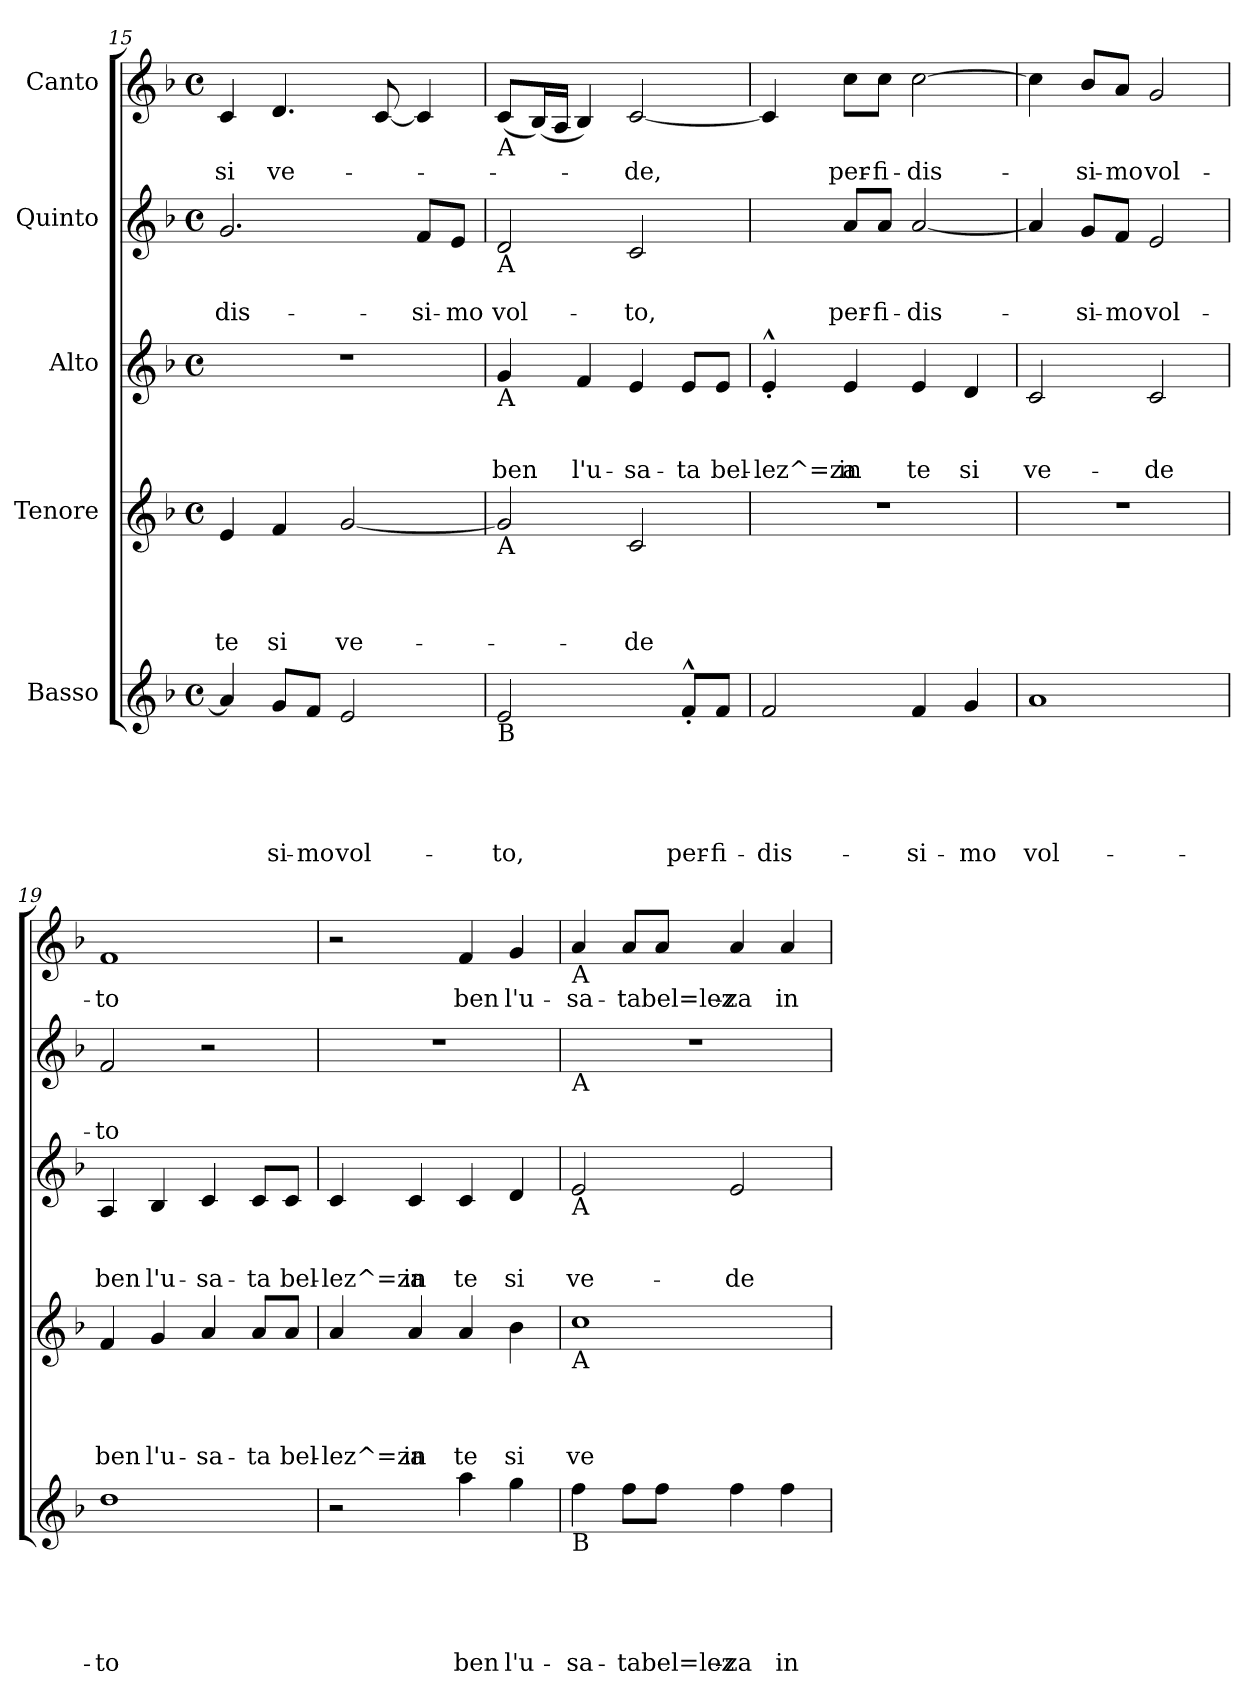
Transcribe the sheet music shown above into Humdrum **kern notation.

**kern	**text	**text	**text	**text	**text	**kern	**text	**text	**text	**text	**kern	**text	**text	**text	**kern	**text	**text	**kern	**text
*part5	*part5	*part5	*part5	*part5	*part5	*part4	*part4	*part4	*part4	*part4	*part3	*part3	*part3	*part3	*part2	*part2	*part2	*part1	*part1
*staff5	*staff5	*staff5	*staff5	*staff5	*staff5	*staff4	*staff4	*staff4	*staff4	*staff4	*staff3	*staff3	*staff3	*staff3	*staff2	*staff2	*staff2	*staff1	*staff1
*I"Basso	*	*	*	*	*	*I"Tenore	*	*	*	*	*I"Alto	*	*	*	*I"Quinto	*	*	*I"Canto	*
*clefG2	*	*	*	*	*	*clefG2	*	*	*	*	*clefG2	*	*	*	*clefG2	*	*	*clefG2	*
*k[b-]	*	*	*	*	*	*k[b-]	*	*	*	*	*k[b-]	*	*	*	*k[b-]	*	*	*k[b-]	*
*F:	*	*	*	*	*	*F:	*	*	*	*	*F:	*	*	*	*F:	*	*	*F:	*
*M4/4	*	*	*	*	*	*M4/4	*	*	*	*	*M4/4	*	*	*	*M4/4	*	*	*M4/4	*
*met(c)	*	*	*	*	*	*met(c)	*	*	*	*	*met(c)	*	*	*	*met(c)	*	*	*met(c)	*
=15	=15	=15	=15	=15	=15	=15	=15	=15	=15	=15	=15	=15	=15	=15	=15	=15	=15	=15	=15
!	!	!	!	!	!	!	!	!	!	!LO:LY:b	!	!	!	!	!	!	!LO:LY:b	!	!LO:LY:b
4a/]	.	.	.	.	.	4e/	.	.	.	te	1r	.	.	.	2.g/	.	-dis-	4c/	si
!	!	!	!	!	!LO:LY:b	!	!	!	!	!LO:LY:b	!	!	!	!	!	!	!	!	!LO:LY:b
8g/L	.	.	.	.	-si-	4f/	.	.	.	si	.	.	.	.	.	.	.	4.d/	ve-
!	!	!	!	!	!LO:LY:b	!	!	!	!	!	!	!	!	!	!	!	!	!	!
8f/J	.	.	.	.	-mo	.	.	.	.	.	.	.	.	.	.	.	.	.	.
!	!	!	!	!	!LO:LY:b	!	!	!	!	!LO:LY:b	!	!	!	!	!	!	!	!	!
2e/	.	.	.	.	vol-	[>2g/	.	.	.	ve-	.	.	.	.	.	.	.	.	.
.	.	.	.	.	.	.	.	.	.	.	.	.	.	.	.	.	.	[>8c/	.
!	!	!	!	!	!	!	!	!	!	!	!	!	!	!	!	!	!LO:LY:b	!	!
.	.	.	.	.	.	.	.	.	.	.	.	.	.	.	8f/L	.	-si-	4c/]	.
!	!	!	!	!	!	!	!	!	!	!	!	!	!	!	!	!	!LO:LY:b	!	!
.	.	.	.	.	.	.	.	.	.	.	.	.	.	.	8e/J	.	-mo	.	.
!!LO:PB:g=z
=16	=16	=16	=16	=16	=16	=16	=16	=16	=16	=16	=16	=16	=16	=16	=16	=16	=16	=16	=16
!	!	!	!	!	!	!	!	!	!	!	!	!	!	!	!	!	!	!LO:TX:b:t=A	!
!	!	!	!	!	!	!	!	!	!	!	!	!	!	!	!LO:TX:b:t=A	!	!	!	!
!	!	!	!	!	!	!	!	!	!	!	!LO:TX:b:t=A	!	!	!	!	!	!	!	!
!	!	!	!	!	!	!LO:TX:b:t=A	!	!	!	!	!	!	!	!	!	!	!	!	!
!LO:TX:b:t=B	!	!	!	!	!	!	!	!	!	!	!	!	!	!	!	!	!	!	!
!	!	!	!	!	!LO:LY:b	!	!	!	!	!	!	!	!	!LO:LY:b	!	!	!LO:LY:b	!	!
2e/	.	.	.	.	-to,	2g/]	.	.	.	.	4g/	.	.	ben	2d/	.	vol-	(<8c/L	.
.	.	.	.	.	.	.	.	.	.	.	.	.	.	.	.	.	.	(>16B-/L)	.
.	.	.	.	.	.	.	.	.	.	.	.	.	.	.	.	.	.	16A/JJ	.
!	!	!	!	!	!	!	!	!	!	!	!	!	!	!LO:LY:b	!	!	!	!	!
.	.	.	.	.	.	.	.	.	.	.	4f/	.	.	l'u-	.	.	.	4B-/)	.
!	!	!	!	!	!	!	!	!	!	!LO:LY:b	!	!	!	!LO:LY:b	!	!	!LO:LY:b	!	!LO:LY:b
4ryy	.	.	.	.	.	2c/	.	.	.	-de	4e/	.	.	-sa-	2c/	.	-to,	[<2c/	-de,
!	!	!	!	!	!LO:LY:b	!	!	!	!	!	!	!	!	!LO:LY:b	!	!	!	!	!
8f^^<'</L	.	.	.	.	per-	.	.	.	.	.	8e/L	.	.	-ta	.	.	.	.	.
!	!	!	!	!	!LO:LY:b	!	!	!	!	!	!	!	!	!LO:LY:b	!	!	!	!	!
8f/J	.	.	.	.	-fi-	.	.	.	.	.	8e/J	.	.	bel-	.	.	.	.	.
=17	=17	=17	=17	=17	=17	=17	=17	=17	=17	=17	=17	=17	=17	=17	=17	=17	=17	=17	=17
!	!	!	!	!	!LO:LY:b	!	!	!	!	!	!	!	!	!LO:LY:b	!	!	!	!	!
2f/	.	.	.	.	-dis-	1r	.	.	.	.	4e^^<'</	.	.	-lez^=za	4ryy	.	.	4c/]	.
!	!	!	!	!	!	!	!	!	!	!	!	!	!	!LO:LY:b	!	!	!LO:LY:b	!	!LO:LY:b
.	.	.	.	.	.	.	.	.	.	.	4e/	.	.	in	8a/L	.	per-	8cc\L	per-
!	!	!	!	!	!	!	!	!	!	!	!	!	!	!	!	!	!LO:LY:b	!	!LO:LY:b
.	.	.	.	.	.	.	.	.	.	.	.	.	.	.	8a/J	.	-fi-	8cc\J	-fi-
!	!	!	!	!	!LO:LY:b	!	!	!	!	!	!	!	!	!LO:LY:b	!	!	!LO:LY:b	!	!LO:LY:b
4f/	.	.	.	.	-si-	.	.	.	.	.	4e/	.	.	te	[<2a/	.	-dis-	[>2cc\	-dis-
!	!	!	!	!	!LO:LY:b	!	!	!	!	!	!	!	!	!LO:LY:b	!	!	!	!	!
4g/	.	.	.	.	-mo	.	.	.	.	.	4d/	.	.	si	.	.	.	.	.
=18	=18	=18	=18	=18	=18	=18	=18	=18	=18	=18	=18	=18	=18	=18	=18	=18	=18	=18	=18
!	!	!	!	!	!LO:LY:b	!	!	!	!	!	!	!	!	!LO:LY:b	!	!	!	!	!
1a	.	.	.	.	vol-	1r	.	.	.	.	2c/	.	.	ve-	4a/]	.	.	4cc\]	.
!	!	!	!	!	!	!	!	!	!	!	!	!	!	!	!	!	!LO:LY:b	!	!LO:LY:b
.	.	.	.	.	.	.	.	.	.	.	.	.	.	.	8g/L	.	-si-	8b-/L	-si-
!	!	!	!	!	!	!	!	!	!	!	!	!	!	!	!	!	!LO:LY:b	!	!LO:LY:b
.	.	.	.	.	.	.	.	.	.	.	.	.	.	.	8f/J	.	-mo	8a/J	-mo
!	!	!	!	!	!	!	!	!	!	!	!	!	!	!LO:LY:b	!	!	!LO:LY:b	!	!LO:LY:b
.	.	.	.	.	.	.	.	.	.	.	2c/	.	.	-de	2e/	.	vol-	2g/	vol-
=19	=19	=19	=19	=19	=19	=19	=19	=19	=19	=19	=19	=19	=19	=19	=19	=19	=19	=19	=19
!	!	!	!	!	!LO:LY:b	!	!	!	!	!LO:LY:b	!	!	!	!LO:LY:b	!	!	!LO:LY:b	!	!LO:LY:b
1dd	.	.	.	.	-to	4f/	.	.	.	ben	4A/	.	.	ben	2f/	.	-to	1f	-to
!	!	!	!	!	!	!	!	!	!	!LO:LY:b	!	!	!	!LO:LY:b	!	!	!	!	!
.	.	.	.	.	.	4g/	.	.	.	l'u-	4B-/	.	.	l'u-	.	.	.	.	.
!	!	!	!	!	!	!	!	!	!	!LO:LY:b	!	!	!	!LO:LY:b	!	!	!	!	!
.	.	.	.	.	.	4a/	.	.	.	-sa-	4c/	.	.	-sa-	2r	.	.	.	.
!	!	!	!	!	!	!	!	!	!	!LO:LY:b	!	!	!	!LO:LY:b	!	!	!	!	!
.	.	.	.	.	.	8a/L	.	.	.	-ta	8c/L	.	.	-ta	.	.	.	.	.
!	!	!	!	!	!	!	!	!	!	!LO:LY:b	!	!	!	!LO:LY:b	!	!	!	!	!
.	.	.	.	.	.	8a/J	.	.	.	bel-	8c/J	.	.	bel-	.	.	.	.	.
=20	=20	=20	=20	=20	=20	=20	=20	=20	=20	=20	=20	=20	=20	=20	=20	=20	=20	=20	=20
!	!	!	!	!	!	!	!	!	!	!LO:LY:b	!	!	!	!LO:LY:b	!	!	!	!	!
2r	.	.	.	.	.	4a/	.	.	.	-lez^=za	4c/	.	.	-lez^=za	1r	.	.	2r	.
!	!	!	!	!	!	!	!	!	!	!LO:LY:b	!	!	!	!LO:LY:b	!	!	!	!	!
.	.	.	.	.	.	4a/	.	.	.	in	4c/	.	.	in	.	.	.	.	.
!	!	!	!	!	!LO:LY:b	!	!	!	!	!LO:LY:b	!	!	!	!LO:LY:b	!	!	!	!	!LO:LY:b
4aa\	.	.	.	.	ben	4a/	.	.	.	te	4c/	.	.	te	.	.	.	4f/	ben
!	!	!	!	!	!LO:LY:b	!	!	!	!	!LO:LY:b	!	!	!	!LO:LY:b	!	!	!	!	!LO:LY:b
4gg\	.	.	.	.	l'u-	4b-\	.	.	.	si	4d/	.	.	si	.	.	.	4g/	l'u-
!!LO:LB:g=z
=21	=21	=21	=21	=21	=21	=21	=21	=21	=21	=21	=21	=21	=21	=21	=21	=21	=21	=21	=21
!	!	!	!	!	!	!	!	!	!	!	!	!	!	!	!	!	!	!LO:TX:b:t=A	!
!	!	!	!	!	!	!	!	!	!	!	!	!	!	!	!LO:TX:b:t=A	!	!	!	!
!	!	!	!	!	!	!	!	!	!	!	!LO:TX:b:t=A	!	!	!	!	!	!	!	!
!	!	!	!	!	!	!LO:TX:b:t=A	!	!	!	!	!	!	!	!	!	!	!	!	!
!LO:TX:b:t=B	!	!	!	!	!	!	!	!	!	!	!	!	!	!	!	!	!	!	!
!	!	!	!	!	!LO:LY:b	!	!	!	!	!LO:LY:b	!	!	!	!LO:LY:b	!	!	!	!	!LO:LY:b
4ff\	.	.	.	.	-sa-	1cc	.	.	.	ve-	2e/	.	.	ve-	1r	.	.	4a/	-sa-
!	!	!	!	!	!LO:LY:b	!	!	!	!	!	!	!	!	!	!	!	!	!	!LO:LY:b
8ff\L	.	.	.	.	-ta	.	.	.	.	.	.	.	.	.	.	.	.	8a/L	-ta
!	!	!	!	!	!LO:LY:b	!	!	!	!	!	!	!	!	!	!	!	!	!	!LO:LY:b
8ff\J	.	.	.	.	bel=lez-	.	.	.	.	.	.	.	.	.	.	.	.	8a/J	bel=lez-
!	!	!	!	!	!LO:LY:b	!	!	!	!	!	!	!	!	!LO:LY:b	!	!	!	!	!LO:LY:b
4ff\	.	.	.	.	-za	.	.	.	.	.	2e/	.	.	-de	.	.	.	4a/	-za
!	!	!	!	!	!LO:LY:b	!	!	!	!	!	!	!	!	!	!	!	!	!	!LO:LY:b
4ff\	.	.	.	.	in	.	.	.	.	.	.	.	.	.	.	.	.	4a/	in
=	=	=	=	=	=	=	=	=	=	=	=	=	=	=	=	=	=	=	=
*-	*-	*-	*-	*-	*-	*-	*-	*-	*-	*-	*-	*-	*-	*-	*-	*-	*-	*-	*-
